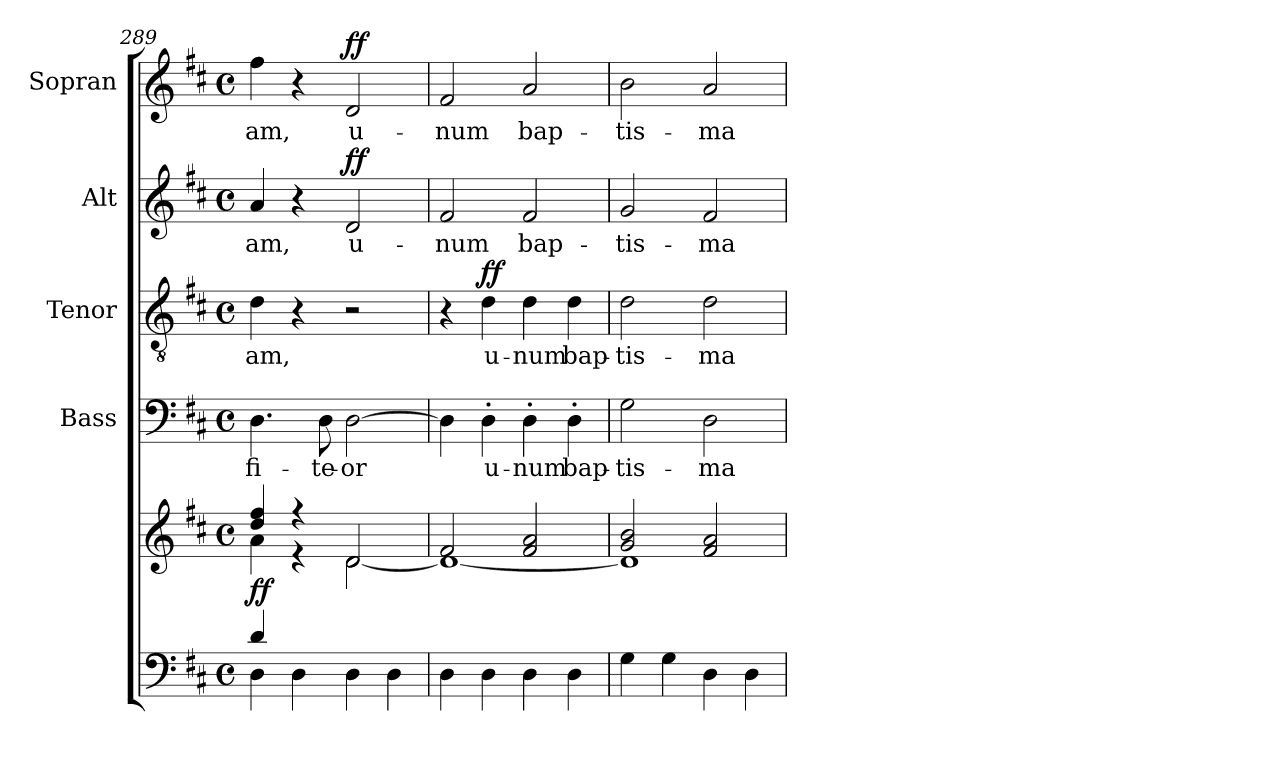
**kern	**kern	**dynam	**kern	**text	**kern	**text	**dynam	**kern	**text	**dynam	**kern	**text	**dynam
*part5	*part5	*part5	*part4	*part4	*part3	*part3	*part3	*part2	*part2	*part2	*part1	*part1	*part1
*staff6	*staff5	*staff5/6	*staff4	*staff4	*staff3	*staff3	*staff3	*staff2	*staff2	*staff2	*staff1	*staff1	*staff1
*	*	*	*I"Bass	*	*I"Tenor	*	*	*I"Alt	*	*	*I"Sopran	*	*
*	*	*	*I'B.	*	*I'T.	*	*	*I'A.	*	*	*I'S.	*	*
*clefF4	*clefG2	*	*clefF4	*	*clefGv2	*	*	*clefG2	*	*	*clefG2	*	*
*k[f#c#]	*k[f#c#]	*	*k[f#c#]	*	*k[f#c#]	*	*	*k[f#c#]	*	*	*k[f#c#]	*	*
*D:	*D:	*	*D:	*	*D:	*	*	*D:	*	*	*D:	*	*
*M4/4	*M4/4	*	*M4/4	*	*M4/4	*	*	*M4/4	*	*	*M4/4	*	*
*met(c)	*met(c)	*	*met(c)	*	*met(c)	*	*	*met(c)	*	*	*met(c)	*	*
=289	=289	=289	=289	=289	=289	=289	=289	=289	=289	=289	=289	=289	=289
*^	*^	*	*	*	*	*	*	*	*	*	*	*	*
!	!	!	!	!LO:DY:b	!	!LO:LY:b	!	!LO:LY:b	!	!	!LO:LY:b	!	!	!LO:LY:b	!
4d/	4D\	4dd/ 4ff#/	4a\	ff	4.D\	-fi-	4d\	-am,	.	4a/	-am,	.	4ff#\	-am,	.
2.ryy	4D\	4r	4r	.	.	.	4r	.	.	4r	.	.	4r	.	.
!	!	!	!	!	!	!LO:LY:b	!	!	!	!	!	!	!	!	!
.	.	.	.	.	8D\	-te-	.	.	.	.	.	.	.	.	.
!	!	!	!	!	!	!LO:LY:b	!	!	!	!	!LO:LY:b	!LO:DY:a	!	!LO:LY:b	!LO:DY:a
.	4D\	2d/	[<2d\	.	[2D\	-or	2r	.	.	2d/	u-	ff	2d/	u-	ff
.	4D\	.	.	.	.	.	.	.	.	.	.	.	.	.	.
!!LO:LB:g=z
=290	=290	=290	=290	=290	=290	=290	=290	=290	=290	=290	=290	=290	=290	=290	=290
!	!	!	!	!	!	!	!	!	!	!	!LO:LY:b	!	!	!LO:LY:b	!
*v	*v	*	*	*	*	*	*	*	*	*	*	*	*	*	*
4D\	2f#/	1d_	.	4D\]	.	4r	.	.	2f#/	-num	.	2f#/	-num	.
!	!	!	!	!	!LO:LY:b	!	!LO:LY:b	!LO:DY:a	!	!	!	!	!	!
4D\	.	.	.	4D'>\	u-	4d\	u-	ff	.	.	.	.	.	.
!	!	!	!	!	!LO:LY:b	!	!LO:LY:b	!	!	!LO:LY:b	!	!	!LO:LY:b	!
4D\	2f#/ 2a/	.	.	4D'>\	-num	4d\	-num	.	2f#/	bap-	.	2a/	bap-	.
!	!	!	!	!	!LO:LY:b	!	!LO:LY:b	!	!	!	!	!	!	!
4D\	.	.	.	4D'>\	bap-	4d\	bap-	.	.	.	.	.	.	.
=291	=291	=291	=291	=291	=291	=291	=291	=291	=291	=291	=291	=291	=291	=291
!	!	!	!	!	!LO:LY:b	!	!LO:LY:b	!	!	!LO:LY:b	!	!	!LO:LY:b	!
4G\	2g/ 2b/	1d]	.	2G\	-tis-	2d\	-tis-	.	2g/	-tis-	.	2b\	-tis-	.
4G\	.	.	.	.	.	.	.	.	.	.	.	.	.	.
!	!	!	!	!	!LO:LY:b	!	!LO:LY:b	!	!	!LO:LY:b	!	!	!LO:LY:b	!
4D\	2f#/ 2a/	.	.	2D\	-ma	2d\	-ma	.	2f#/	-ma	.	2a/	-ma	.
4D\	.	.	.	.	.	.	.	.	.	.	.	.	.	.
*	*v	*v	*	*	*	*	*	*	*	*	*	*	*	*
=	=	=	=	=	=	=	=	=	=	=	=	=	=
*-	*-	*-	*-	*-	*-	*-	*-	*-	*-	*-	*-	*-	*-
